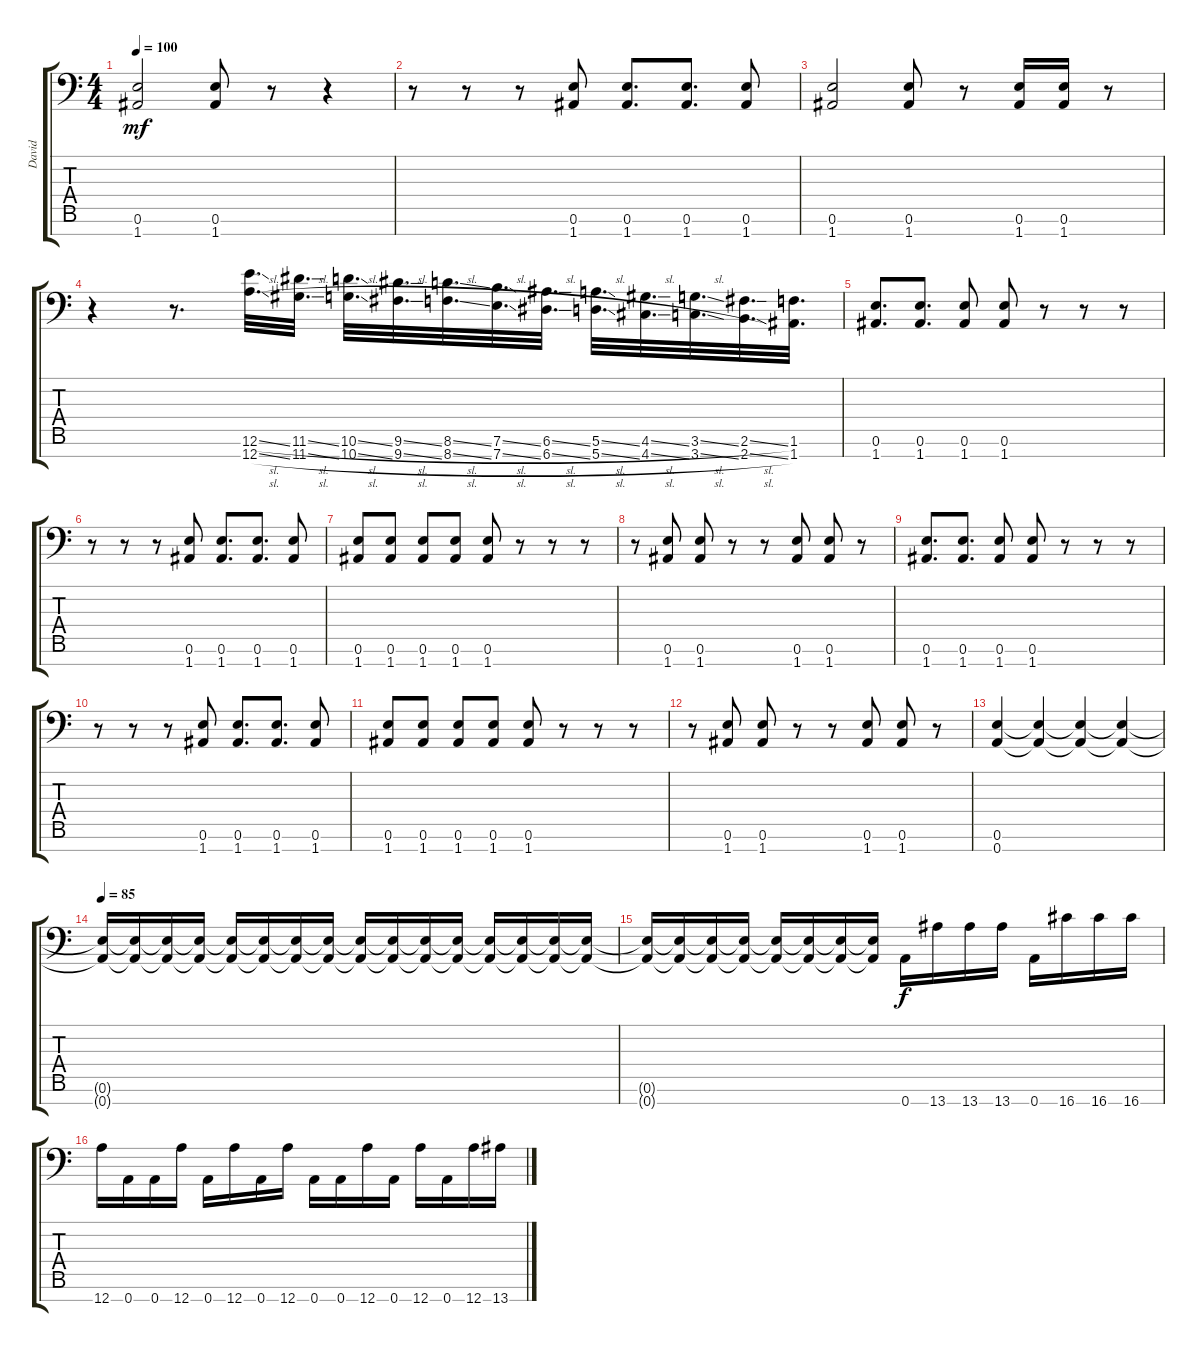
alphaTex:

\track ("David" "David") {instrument distortionguitar}
\staff {score tabs}
\tuning (E4 B3 G3 D3 A2 E2 A1) {hide}
\ts (4 4)
\tempo 100
\clef f4
\ks c
(0.6 1.7).2{dy mf} (0.6 1.7).8 r.8 r.4 |
r.8 r.8 r.8 (0.6 1.7).8 (0.6 1.7).8{d} (0.6 1.7).8{d} (0.6 1.7).8 |
(0.6 1.7).2 (0.6 1.7).8 r.8 (0.6 1.7).16 (0.6 1.7).16 r.8 |
r.4 r.8{d} (12.6{sl} 12.7{sl}).32{d} (11.6{sl} 11.7{sl}).32{d} (10.6{sl} 10.7{sl}).32{d} (9.6{sl} 9.7{sl}).32{d} (8.6{sl} 8.7{sl}).32{d} (7.6{sl} 7.7{sl}).32{d} (6.6{sl} 6.7{sl}).32{d} (5.6{sl} 5.7{sl}).32{d} (4.6{sl} 4.7{sl}).32{d} (3.6{sl} 3.7{sl}).32{d} (2.6{sl} 2.7{sl}).32{d} (1.6 1.7).32{d} |
(0.6 1.7).8{d} (0.6 1.7).8{d} (0.6 1.7).8 (0.6 1.7).8 r.8 r.8 r.8 |
r.8 r.8 r.8 (0.6 1.7).8 (0.6 1.7).8{d} (0.6 1.7).8{d} (0.6 1.7).8 |
(0.6 1.7).8 (0.6 1.7).8 (0.6 1.7).8 (0.6 1.7).8 (0.6 1.7).8 r.8 r.8 r.8 |
r.8 (0.6 1.7).8 (0.6 1.7).8 r.8 r.8 (0.6 1.7).8 (0.6 1.7).8 r.8 |
(0.6 1.7).8{d} (0.6 1.7).8{d} (0.6 1.7).8 (0.6 1.7).8 r.8 r.8 r.8 |
r.8 r.8 r.8 (0.6 1.7).8 (0.6 1.7).8{d} (0.6 1.7).8{d} (0.6 1.7).8 |
(0.6 1.7).8 (0.6 1.7).8 (0.6 1.7).8 (0.6 1.7).8 (0.6 1.7).8 r.8 r.8 r.8 |
r.8 (0.6 1.7).8 (0.6 1.7).8 r.8 r.8 (0.6 1.7).8 (0.6 1.7).8 r.8 |
(0.6 0.7).4 (0.6{t} 0.7{t}).4 (0.6{t} 0.7{t}).4 (0.6{t} 0.7{t}).4 |
\tempo 85
(0.6{t} 0.7{t}).16 (0.6{t} 0.7{t}).16 (0.6{t} 0.7{t}).16 (0.6{t} 0.7{t}).16 (0.6{t} 0.7{t}).16 (0.6{t} 0.7{t}).16 (0.6{t} 0.7{t}).16 (0.6{t} 0.7{t}).16 (0.6{t} 0.7{t}).16 (0.6{t} 0.7{t}).16 (0.6{t} 0.7{t}).16 (0.6{t} 0.7{t}).16 (0.6{t} 0.7{t}).16 (0.6{t} 0.7{t}).16 (0.6{t} 0.7{t}).16 (0.6{t} 0.7{t}).16 |
(0.6{t} 0.7{t}).16 (0.6{t} 0.7{t}).16 (0.6{t} 0.7{t}).16 (0.6{t} 0.7{t}).16 (0.6{t} 0.7{t}).16 (0.6{t} 0.7{t}).16 (0.6{t} 0.7{t}).16 (0.6{t} 0.7{t}).16 0.7.16{dy f} 13.7.16 13.7.16 13.7.16 0.7.16 16.7.16 16.7.16 16.7.16 |
12.7.16 0.7.16 0.7.16 12.7.16 0.7.16 12.7.16 0.7.16 12.7.16 0.7.16 0.7.16 12.7.16 0.7.16 12.7.16 0.7.16 12.7.16 13.7.16
